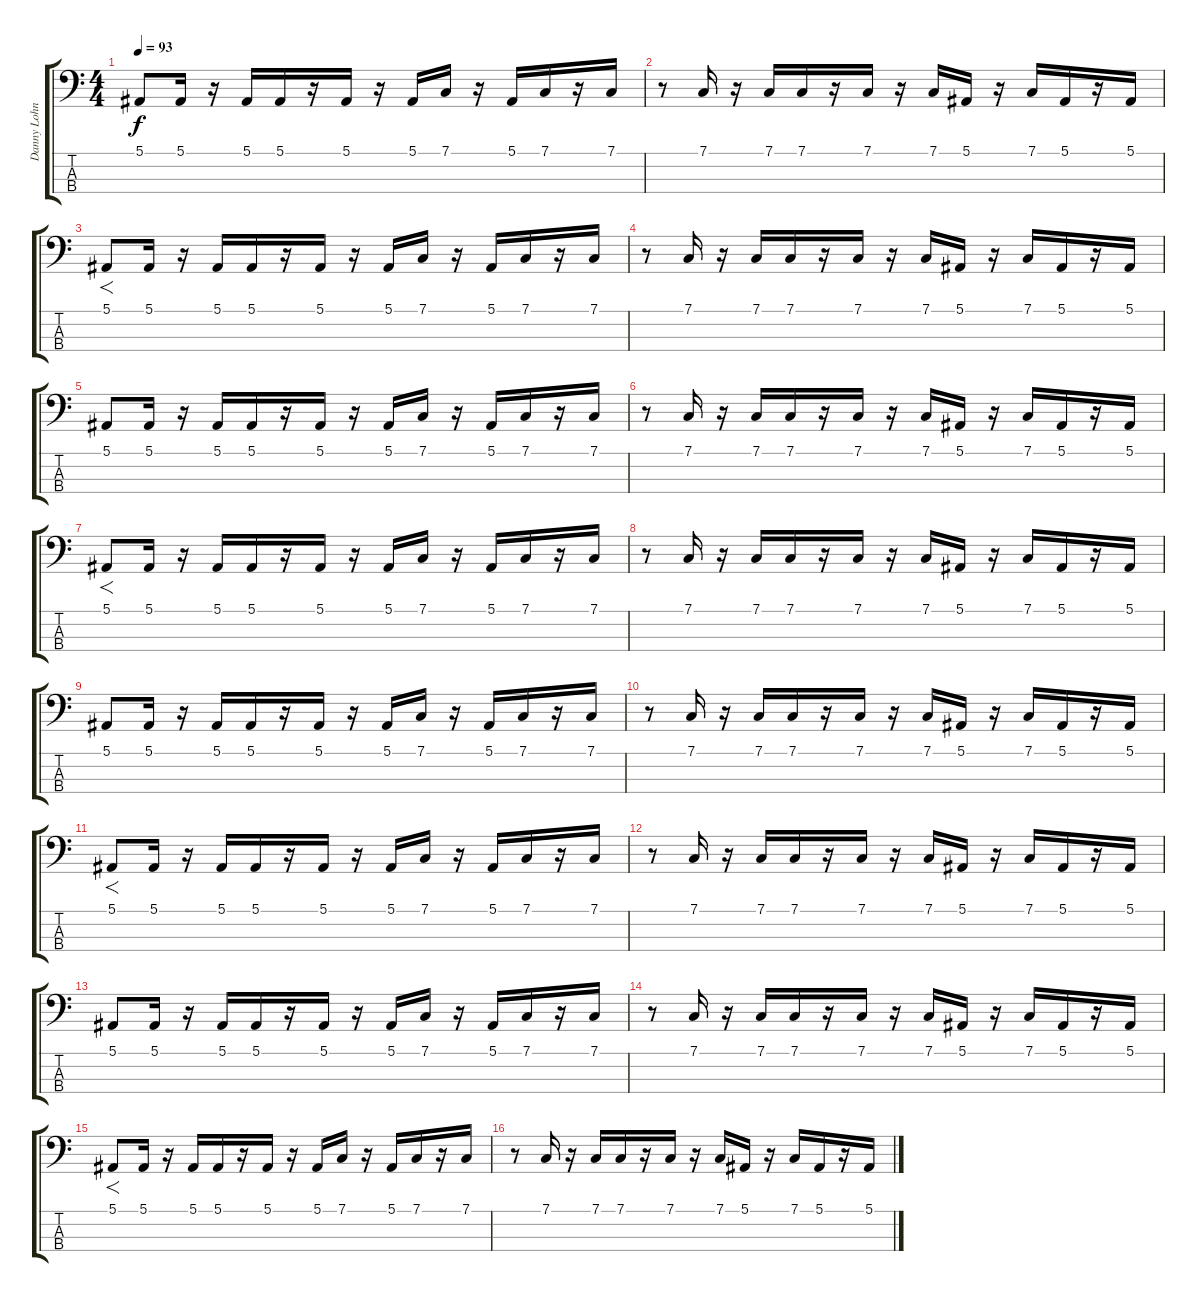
\track ("Danny Lohner" "Danny Lohn") {instrument tremolostrings}
\staff {score tabs}
\tuning (F2 C2 G1 C1) {hide}
\ts (4 4)
\tempo 93
\clef f4
\ks c
5.1.8{dy f} 5.1.16 r.16 5.1.16 5.1.16 r.16 5.1.16 r.16 5.1.16 7.1.16 r.16 5.1.16 7.1.16 r.16 7.1.16 |
r.8 7.1.16 r.16 7.1.16 7.1.16 r.16 7.1.16 r.16 7.1.16 5.1.16 r.16 7.1.16 5.1.16 r.16 5.1.16 |
5.1.8{f volume 6 instrument lead1square} 5.1.16 r.16 5.1.16 5.1.16 r.16 5.1.16 r.16 5.1.16 7.1.16 r.16 5.1.16 7.1.16 r.16 7.1.16 |
r.8 7.1.16 r.16 7.1.16 7.1.16 r.16 7.1.16 r.16 7.1.16 5.1.16 r.16 7.1.16 5.1.16 r.16 5.1.16 |
5.1.8 5.1.16 r.16 5.1.16 5.1.16 r.16 5.1.16 r.16 5.1.16 7.1.16 r.16 5.1.16 7.1.16 r.16 7.1.16 |
r.8 7.1.16 r.16 7.1.16 7.1.16 r.16 7.1.16 r.16 7.1.16 5.1.16 r.16 7.1.16 5.1.16 r.16 5.1.16 |
5.1.8{f volume 6 instrument lead1square} 5.1.16 r.16 5.1.16 5.1.16 r.16 5.1.16 r.16 5.1.16 7.1.16 r.16 5.1.16 7.1.16 r.16 7.1.16 |
r.8 7.1.16 r.16 7.1.16 7.1.16 r.16 7.1.16 r.16 7.1.16 5.1.16 r.16 7.1.16 5.1.16 r.16 5.1.16 |
5.1.8 5.1.16 r.16 5.1.16 5.1.16 r.16 5.1.16 r.16 5.1.16 7.1.16 r.16 5.1.16 7.1.16 r.16 7.1.16 |
r.8 7.1.16 r.16 7.1.16 7.1.16 r.16 7.1.16 r.16 7.1.16 5.1.16 r.16 7.1.16 5.1.16 r.16 5.1.16 |
5.1.8{f volume 6 instrument lead1square} 5.1.16 r.16 5.1.16 5.1.16 r.16 5.1.16 r.16 5.1.16 7.1.16 r.16 5.1.16 7.1.16 r.16 7.1.16 |
r.8 7.1.16 r.16 7.1.16 7.1.16 r.16 7.1.16 r.16 7.1.16 5.1.16 r.16 7.1.16 5.1.16 r.16 5.1.16 |
5.1.8 5.1.16 r.16 5.1.16 5.1.16 r.16 5.1.16 r.16 5.1.16 7.1.16 r.16 5.1.16 7.1.16 r.16 7.1.16 |
r.8 7.1.16 r.16 7.1.16 7.1.16 r.16 7.1.16 r.16 7.1.16 5.1.16 r.16 7.1.16 5.1.16 r.16 5.1.16 |
5.1.8{f volume 6 instrument lead1square} 5.1.16 r.16 5.1.16 5.1.16 r.16 5.1.16 r.16 5.1.16 7.1.16 r.16 5.1.16 7.1.16 r.16 7.1.16 |
r.8 7.1.16 r.16 7.1.16 7.1.16 r.16 7.1.16 r.16 7.1.16 5.1.16 r.16 7.1.16 5.1.16 r.16 5.1.16
